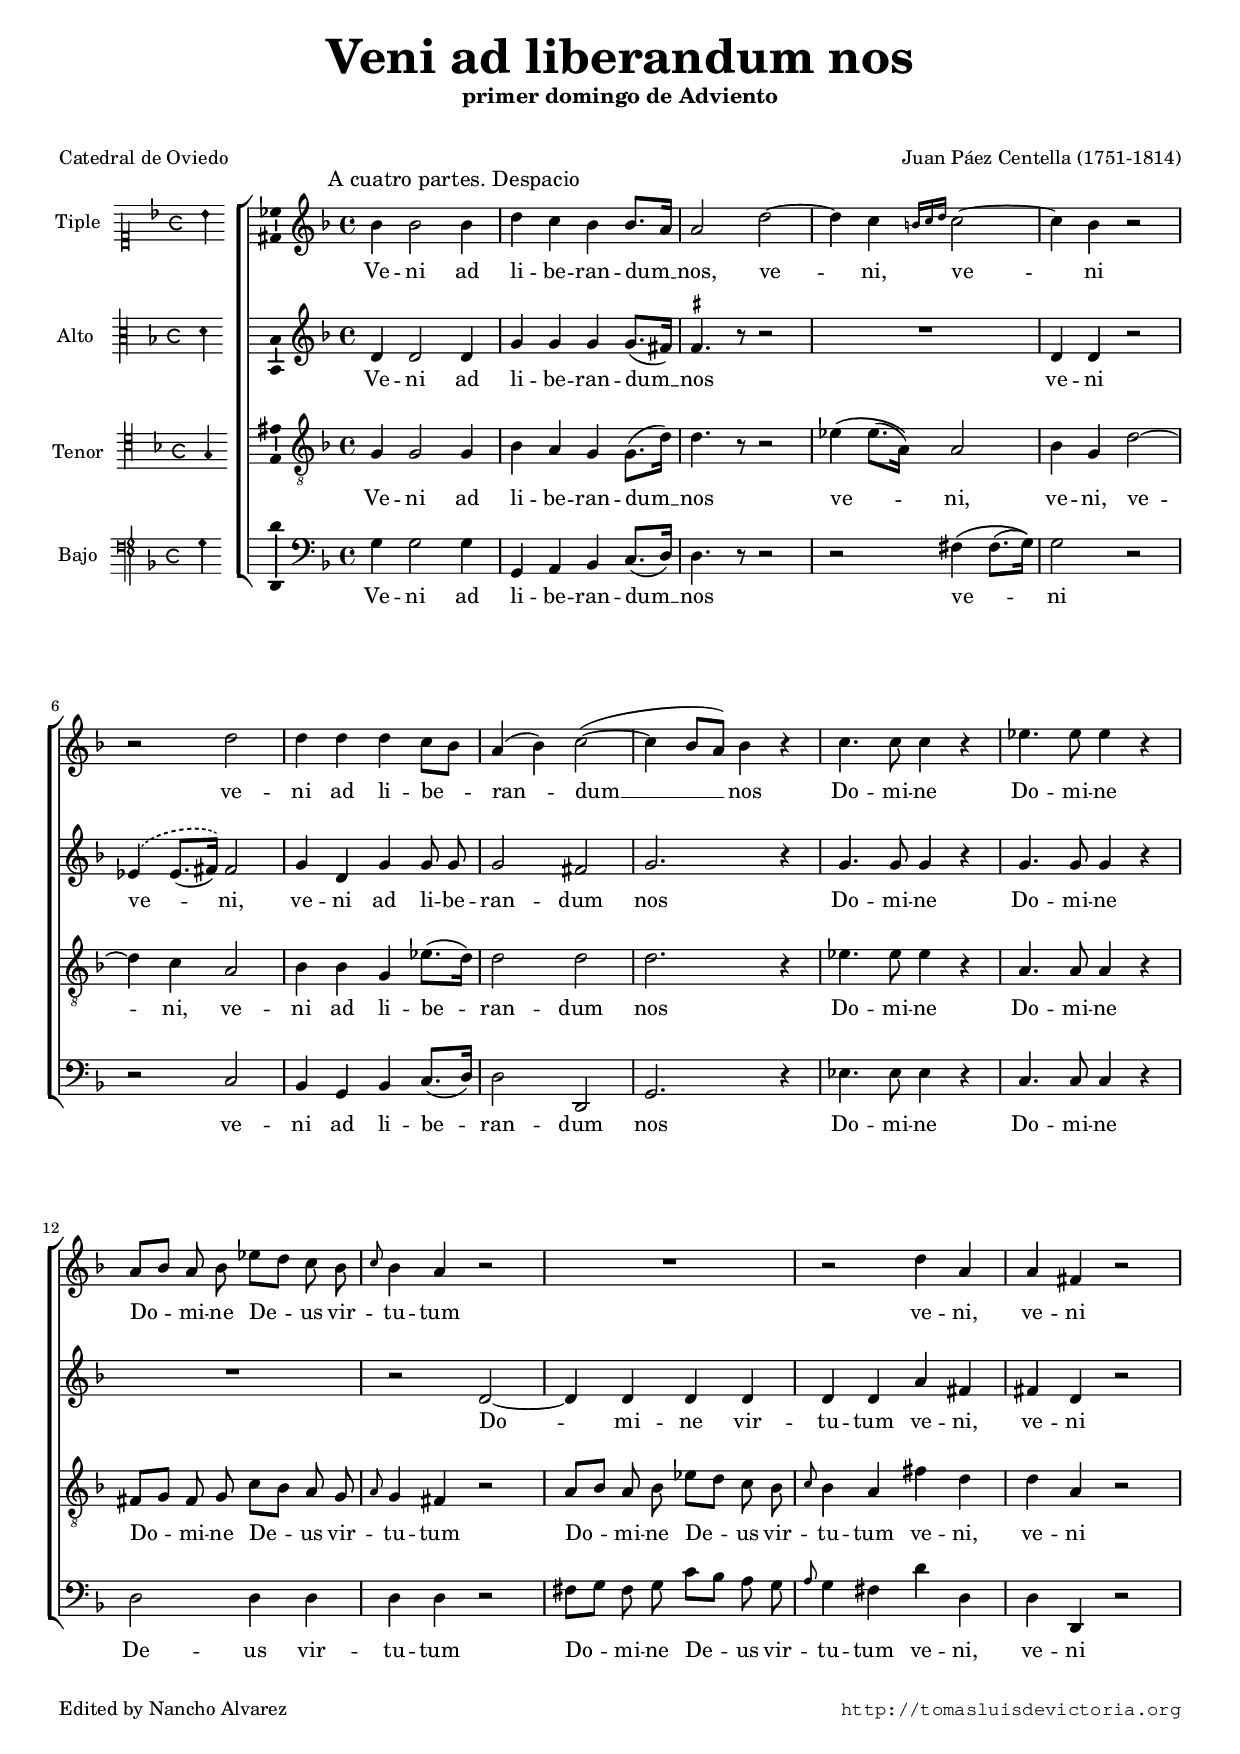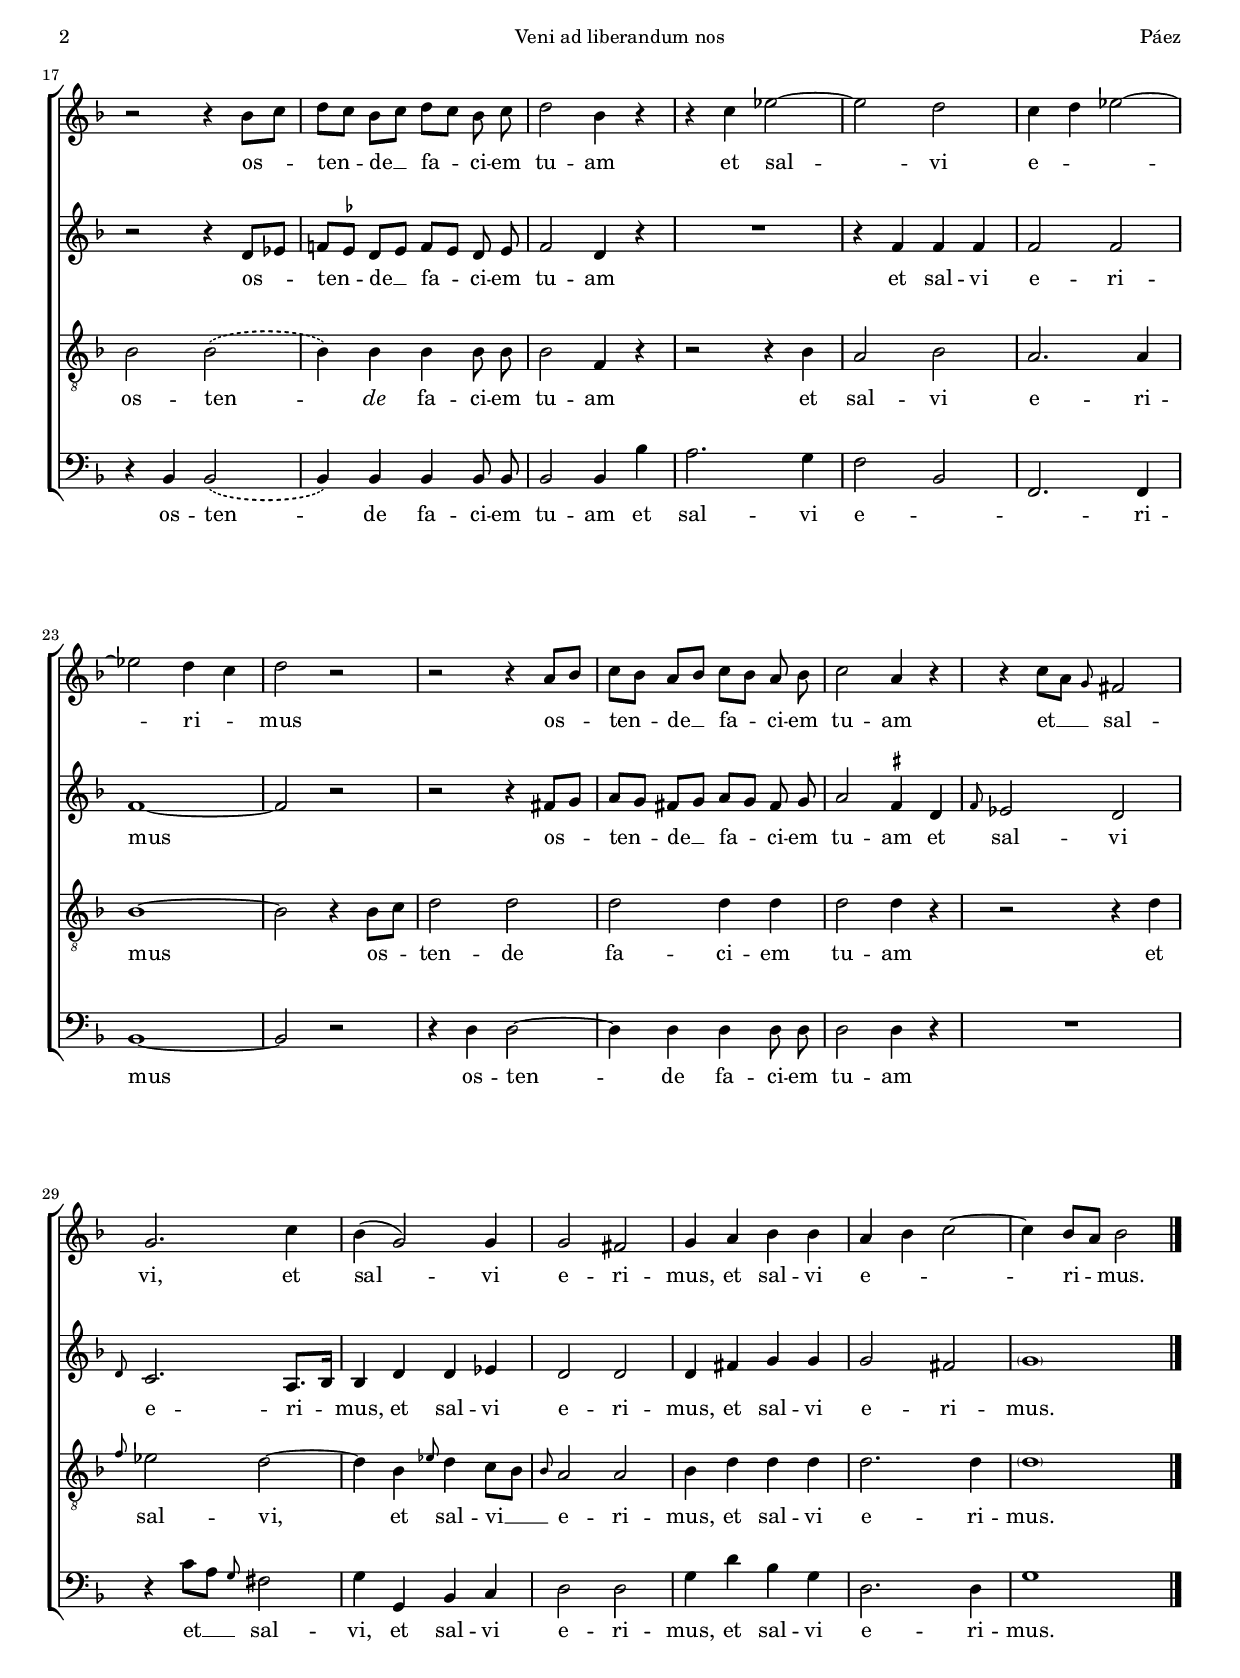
\version "2.18.0"

#(set-default-paper-size "a4")
#(set-global-staff-size 16.6)
#(ly:set-option 'point-and-click #f)
%mobile -s15.5 -i2.7

italicas=\override LyricText.font-shape = #'italic
rectas=\override LyricText.font-shape = #'upright
ss=\once \set suggestAccidentals = ##t
incipitwidth = 20

htitle="Veni ad liberandum nos"
hcomposer="Páez"

\header {
	title=\markup{\fontsize #4 "Veni ad liberandum nos"}
	subtitle="primer domingo de Adviento"
	subsubtitle=" "
        composer="Juan Páez Centella (1751-1814)"
        pdfauthor=\composer
	%opus="(-)"
	poet="Catedral de Oviedo"
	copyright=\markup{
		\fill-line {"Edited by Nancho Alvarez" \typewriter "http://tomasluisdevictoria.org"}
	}
%	tagline=""
}

global={\key f \major \time 4/4 \skip 1*34 \bar "|." }


cantus=\relative c''{
	\autoBeamOff
	\once \override TextScript.padding = #2
	\once \override TextScript.X-offset = #-5
	s4*0^\markup{\larger "A cuatro partes. Despacio"}
	bes4 bes2 bes4
	d c bes bes8.[ a16]
	a2 d2 ~
	d4 c \grace {b16[ c d]} c2 ~
	c4 bes r2
	r d
	d4 d d c8[ bes]
	a4( bes) c2( ~
	c4 bes8[ a]) bes4 r
	c4. c8 c4 r
	ees4. ees8 ees4 r
	a,8[ bes] a bes ees[ d] c bes
	\grace {c8} bes4 a4 r2
	R1
	r2 d4 a
	a fis4 r2
	r r4 bes8[ c]
	d[ c] bes[ c] d[ c] bes c
	d2 bes4 r
	r4 c ees2 ~
	ees d
	c4 d ees2 ~
	ees d4 c
	d2 r
	r2 r4 a8[ bes]
	c[ bes] a[ bes] c[ bes] a bes
	c2 a4 r
	r4 c8[ a] \grace{g8} fis2
	g2. c4
	bes4( g2) g4
	g2 fis
	g4 a bes bes
	a bes c2 ~
	c4 bes8[ a] bes2
}

altus=\relative c'{
	\autoBeamOff
	d4 d2 d4
	g g g g8.([ fis16])
	\ss fis4. r8 r2
	R1
	d4 d r2
	\phrasingSlurDashed
	\phrasingSlurUp
	ees4\( ees8.[( fis16])\) fis2
	g4 d g g8 g
	g2 fis
	g2. r4
	g4. g8 g4 r
	g4. g8 g4 r
	R1
	r2 d2 ~
	d4 d d d
	d d a' fis
	fis d r2
	r r4 d8[ ees]
	f![ \ss ees] d[ ees] f[ ees] d ees
	f2 d4 r
	R1
	r4 f f f
	f2 f
	f1 ~
	f2 r
	r2 r4 fis8[ g]
	a[ g] fis[ g] a[ g] fis g
	a2 \ss fis4 d
	\grace {f8} ees2 d
	\grace{d8} c2. a8.[ bes16]
	bes4 d d ees
	d2 d
	d4 fis g g
	g2 fis
	\parenthesize g1
}

tenor=\relative c'{
	\autoBeamOff
	g4 g2 g4
	bes a g g8.([ d'16)]
	d4. r8 r2
	ees4\( ees8.[( a,16])\) a2
	bes4 g d'2 ~
	d4 c a2
	bes4 bes g ees'8.([ d16]) d2 d
	d2. r4
	ees4. ees8 ees4 r
	a,4. a8 a4 r
	fis8[ g] fis g c[ bes] a g
	\grace{a8} g4 fis4 r2
	a8[ bes] a8 bes ees[ d] c bes
	\grace{c8} bes4 a fis'4 d
	d4 a r2
	\phrasingSlurDashed
	bes2 bes\(
	bes4\) bes bes bes8 bes
	bes2 f4 r
	r2 r4 bes
	a2 bes
	a2. a4
	bes1 ~
	bes2 r4 bes8[ c]
	d2 d
	d d4 d
	d2 d4 r
	r2 r4 d
	\grace{f8} ees2 d2 ~
	d4 bes \grace{ees8} d4 c8[ bes]
	\grace{bes8} a2 a
	bes4 d d d
	d2. d4
	\parenthesize d1
}

bassus=\relative c'{
	\autoBeamOff
	g4 g2 g4
	g, a bes c8.([ d16])
	d4. r8 r2
	r2 fis4\( fis8.[( g16])\)
	g2 r
	r c,
	bes4 g bes c8.([ d16)]
	d2 d,
	g2. r4
	ees'4. ees8 ees4 r
	c4. c8 c4 r
	d2 d4 d
	d d r2
	fis8[ g] fis g c[ bes] a g
	\grace{a8} g4 fis d' d,
	d4 d, r2
	\phrasingSlurDashed
	r4 bes' bes2\(
	bes4\) bes bes bes8 bes
	bes2 bes4 bes'
	a2. g4
	f2 bes,
	f2. f4
	bes1 ~
	bes2 r
	r4 d d2 ~
	d4 d d d8 d 
	d2 d4 r
	R1
	r4 c'8[ a] \grace {g8} fis2
	g4 g, bes c
	d2 d
	g4 d' bes g
	d2. d4
	g1
}


textocantus=\lyricmode{
Ve -- ni ad li -- be -- ran -- dum __ nos,
ve -- ni, ve -- ni
ve -- ni ad li -- be -- ran -- dum __ nos
Do -- mi -- ne
Do -- mi -- ne
Do -- mi -- ne De -- us vir -- tu -- tum
ve -- ni, ve -- ni
os -- ten -- de __ fa -- ci -- em tu -- am
et sal -- vi e -- _ _ ri -- _ mus
os -- ten -- de __ fa -- ci -- em tu -- am
et __ sal -- vi,
et sal -- vi e -- ri -- mus,
et sal -- vi e -- _ _ ri -- mus.
}

textoaltus=\lyricmode{
Ve -- ni ad li -- be -- ran -- dum __ nos
ve -- ni
ve -- _  ni,
ve -- ni ad li -- be -- ran -- dum nos
Do -- mi -- ne
Do -- mi -- ne
Do -- mi -- ne vir -- tu -- tum ve -- ni,
ve -- ni
os -- ten -- de __ fa -- ci -- em tu -- am
et sal -- vi e -- ri -- mus
os -- ten -- de __ fa -- ci -- em tu -- am et sal -- vi
e -- ri -- mus,
et sal -- vi e -- ri -- mus,
et sal -- vi e -- ri -- mus.
}

textotenor=\lyricmode{
Ve -- ni ad li -- be -- ran -- dum __ nos
ve -- _ ni,
ve -- ni,
ve -- ni, ve -- ni ad li -- be -- ran -- dum nos
Do -- mi -- ne
Do -- mi -- ne
Do -- mi -- ne De -- us vir -- tu -- tum
Do -- mi -- ne De -- us vir -- tu -- tum
ve -- ni, ve -- ni
os -- ten -- _ \italicas de \rectas fa -- ci -- em tu -- am
et sal -- vi e -- ri -- mus
os -- ten -- de fa -- ci -- em tu -- am
et sal -- vi,
et sal -- vi __ e -- ri -- mus,
et sal -- vi e -- ri -- mus.
}

textobassus=\lyricmode{
Ve -- ni ad li -- be -- ran -- dum __ nos
ve -- _ ni
ve -- ni ad li -- be -- ran -- dum nos
Do -- mi -- ne
Do -- mi -- ne
De -- us vir -- tu -- tum
Do -- mi -- ne De -- us vir -- tu -- tum ve -- ni, ve -- ni
os -- ten -- _ de fa -- ci -- em tu -- am
et sal -- vi e -- _ _ ri -- mus
os -- ten -- de fa -- ci -- em tu -- am
et __ sal -- vi,
et sal -- vi e -- ri -- mus,
et sal -- vi e -- ri -- mus.
}



incipitcantus=\markup{
	\score{
		{ 
		\set Staff.instrumentName="Tiple  "
		\override NoteHead.style = #'neomensural
		\override Rest.style = #'neomensural
		\override Staff.TimeSignature.style = #'neomensural
		\cadenzaOn 
		\clef "petrucci-c1"
		\key f \major
		\time 4/4
		bes'4
		} 
	\layout {
		\context {\Voice
			\remove Ligature_bracket_engraver
			\consists Mensural_ligature_engraver
		}
		line-width=\incipitwidth
		indent = 0
	}
	}
}


incipitaltus=\markup{
	\score{
		{ 
		\set Staff.instrumentName="Alto   "
		\override NoteHead.style = #'neomensural 
		\override Rest.style = #'neomensural
		\override Staff.TimeSignature.style = #'neomensural
		\cadenzaOn 
		\clef "petrucci-c3"
		\key f \major
		\time 4/4
		d'4
		} 
	\layout {
		\context {\Voice
			\remove Ligature_bracket_engraver
			\consists Mensural_ligature_engraver
		}
		line-width=\incipitwidth
		indent = 0
	}
	}
}


incipittenor=\markup{
	\score{
		{ 
		\set Staff.instrumentName="Tenor  "
		\override NoteHead.style = #'neomensural 
		\override Rest.style = #'neomensural
		\override Staff.TimeSignature.style = #'neomensural
		\cadenzaOn 
		\clef "petrucci-c4"
		\key f \major
		\time 4/4
		g4
		} 
	\layout {
		\context {\Voice
			\remove Ligature_bracket_engraver
			\consists Mensural_ligature_engraver
		}
		line-width=\incipitwidth
		indent=0
	}
	}
}


incipitbassus=\markup{
	\score{
		{ 
		\set Staff.instrumentName="Bajo  "
		\override NoteHead.style = #'neomensural 
		\override Rest.style = #'neomensural
		\override Staff.TimeSignature.style = #'neomensural
		\cadenzaOn 
		\clef "petrucci-f4"
		\key f \major
		\time 4/4
		g4
		} 
	\layout {
		\context {\Voice
			\remove Ligature_bracket_engraver
			\consists Mensural_ligature_engraver
		}
		line-width=\incipitwidth
		indent = 0
	}
	}
}





\score {\transpose c' c'{
\new ChoirStaff<<

	\new Staff <<\global
	\new Voice="v1" {
		\set Staff.instrumentName=\incipitcantus
		\clef "treble"
		\cantus }
	\new Lyrics \lyricsto "v1" {\textocantus }
	>>

	
	\new Staff << \global
	\new Voice="v2" {
		\set Staff.instrumentName=\incipitaltus
		\clef "treble" 
		\altus}
	\new Lyrics \lyricsto "v2" {\textoaltus }
	>>

	
	\new Staff <<\global
	\new Voice="v3" {
		\set Staff.instrumentName=\incipittenor
		\clef "G_8"
		\tenor }
	\new Lyrics \lyricsto "v3" {\textotenor }
	>>
	

	\new Staff <<\global
	\new Voice="v4" {
		\set Staff.instrumentName=\incipitbassus
		\clef "bass" 
		\bassus }
	\new Lyrics \lyricsto "v4" {\textobassus }
	>>
	
>>

	}%transpose

\layout{ 
	\context {\Lyrics 
		\override VerticalAxisGroup.staff-affinity = #UP
		\override VerticalAxisGroup.nonstaff-relatedstaff-spacing =
			#'((basic-distance . 0) (minimum-distance . 0) (padding . 1))
		\override LyricText.font-size = #1.2
		\override LyricHyphen.minimum-distance = #0.5
	}
	\context {\Score 
		tempoHideNote = ##t
		\override BarNumber.padding = #2 
	}
	\context {\Voice 
		%melismaBusyProperties = #'()
		%autoBeaming = ##f
	}
	\context {\Staff 
                %\RemoveEmptyStaves
                %\override VerticalAxisGroup.remove-first = ##t
		\override VerticalAxisGroup.staff-staff-spacing =
			#'((basic-distance . 11) (minimum-distance . 0) (padding . 1))
		\consists Ambitus_engraver 
		\override LigatureBracket.padding = #1
	}
}

%\midi { \mtempo }

}


\paper{
	evenHeaderMarkup=\markup  \fill-line { \fromproperty #'page:page-number-string \htitle \hcomposer }
	oddHeaderMarkup= \markup  \fill-line { \on-the-fly #not-first-page \hcomposer \on-the-fly #not-first-page \htitle \on-the-fly #not-first-page \fromproperty #'page:page-number-string }
	%system-count=20
	%page-count = 8
	ragged-last-bottom = ##f
	indent=3.2\cm
	system-system-spacing =
	#'((basic-distance . 19) (minimum-distance . 0) (padding . 5))
	top-system-spacing = % header
	#'((basic-distance . 8) (minimum-distance . 0) (padding . 0))
	last-bottom-spacing = % footer
	#'((basic-distance . 12) (minimum-distance . 0) (padding . 0))

}
